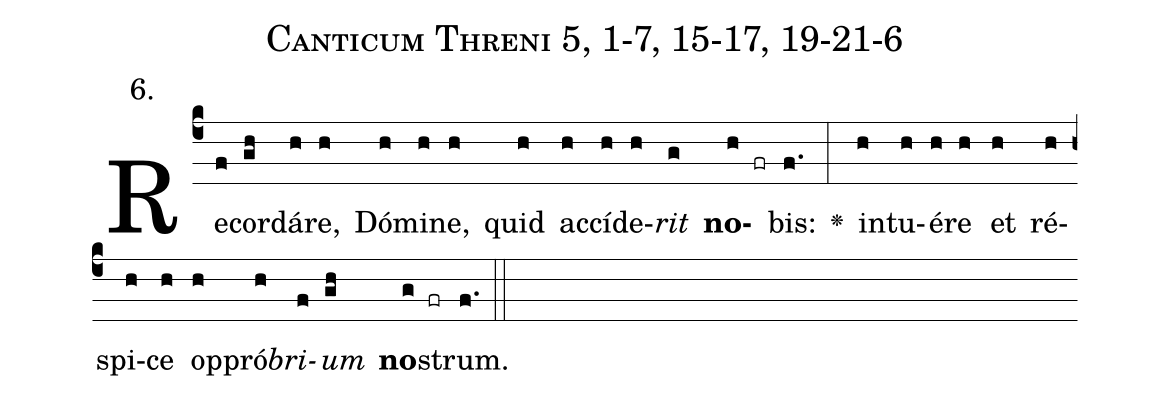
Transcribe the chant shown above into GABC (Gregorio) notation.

name: Canticum Threni 5, 1-7, 15-17, 19-21-6;
annotation: 6.;
%%
(c4)Re(f)cor(gh)dá(h)re,(h) Dó(h)mi(h)ne,(h) quid(h) ac(h)cí(h)de(h)<i>rit</i>(g) <b>no</b>(h fr)bis:(f.) <v>\greheightstar</v>(:) in(h)tu(h)é(h)re(h) et(h) ré(h)spi(h)ce(h) op(h)pró(h)<i>bri</i>(f)<i>um</i>(gh) <b>no</b>(g fr)strum.(f.) (::)


%E(h) u(h) o(f) u(gh) a(g) e.(f.) (::)
